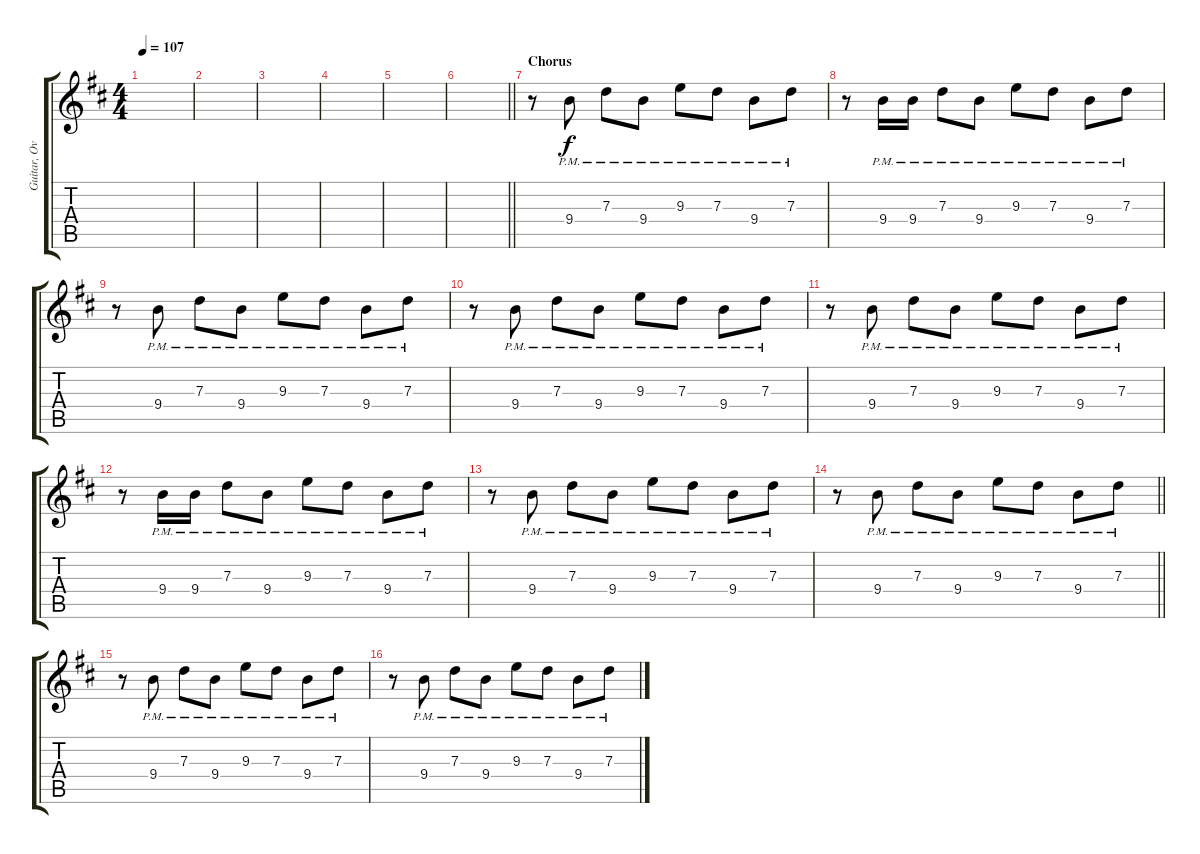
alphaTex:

\track ("Guitar, Overdub" "Guitar, Ov") {instrument distortionguitar}
\staff {score tabs}
\tuning (E4 B3 G3 D3 A2 E2) {hide}
\ts (4 4)
\tempo 107
\clef g2
\ks d
|
|
|
|
|
\barLineRight lightlight
|
\section ("" "Chorus")
r.8{volume 13 balance 8 instrument distortionguitar} 9.4{pm}.8 7.3{pm}.8 9.4{pm}.8 9.3{pm}.8 7.3{pm}.8 9.4{pm}.8 7.3{pm}.8 |
r.8 9.4{pm}.16 9.4{pm}.16 7.3{pm}.8 9.4{pm}.8 9.3{pm}.8 7.3{pm}.8 9.4{pm}.8 7.3{pm}.8 |
r.8 9.4{pm}.8 7.3{pm}.8 9.4{pm}.8 9.3{pm}.8 7.3{pm}.8 9.4{pm}.8 7.3{pm}.8 |
r.8 9.4{pm}.8 7.3{pm}.8 9.4{pm}.8 9.3{pm}.8 7.3{pm}.8 9.4{pm}.8 7.3{pm}.8 |
r.8 9.4{pm}.8 7.3{pm}.8 9.4{pm}.8 9.3{pm}.8 7.3{pm}.8 9.4{pm}.8 7.3{pm}.8 |
r.8 9.4{pm}.16 9.4{pm}.16 7.3{pm}.8 9.4{pm}.8 9.3{pm}.8 7.3{pm}.8 9.4{pm}.8 7.3{pm}.8 |
r.8 9.4{pm}.8 7.3{pm}.8 9.4{pm}.8 9.3{pm}.8 7.3{pm}.8 9.4{pm}.8 7.3{pm}.8 |
\barLineRight lightlight
r.8 9.4{pm}.8 7.3{pm}.8 9.4{pm}.8 9.3{pm}.8 7.3{pm}.8 9.4{pm}.8 7.3{pm}.8 |
r.8 9.4{pm}.8 7.3{pm}.8 9.4{pm}.8 9.3{pm}.8 7.3{pm}.8 9.4{pm}.8 7.3{pm}.8 |
r.8 9.4{pm}.8 7.3{pm}.8 9.4{pm}.8 9.3{pm}.8 7.3{pm}.8 9.4{pm}.8 7.3{pm}.8
